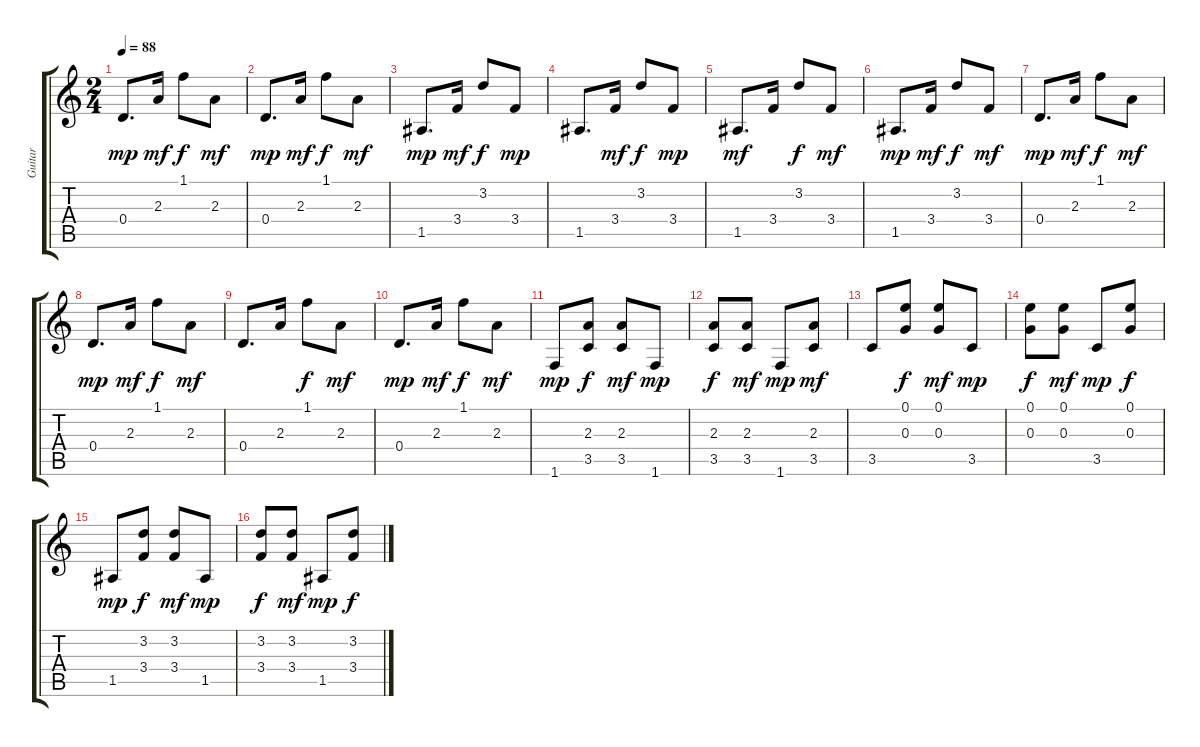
\track ("Guitar" "Guitar") {instrument acousticguitarnylon}
\staff {score tabs}
\tuning (E4 B3 G3 D3 A2 E2) {hide}
\ts (2 4)
\tempo 88
\clef g2
\ks c
0.4.8{d dy mp} 2.3.16{dy mf} 1.1.8{dy f} 2.3.8{dy mf} |
0.4.8{d dy mp} 2.3.16{dy mf} 1.1.8{dy f} 2.3.8{dy mf} |
1.5.8{d dy mp} 3.4.16{dy mf} 3.2.8{dy f} 3.4.8{dy mp} |
1.5.8{d} 3.4.16{dy mf} 3.2.8{dy f} 3.4.8{dy mp} |
1.5.8{d dy mf} 3.4.16 3.2.8{dy f} 3.4.8{dy mf} |
1.5.8{d dy mp} 3.4.16{dy mf} 3.2.8{dy f} 3.4.8{dy mf} |
0.4.8{d dy mp} 2.3.16{dy mf} 1.1.8{dy f} 2.3.8{dy mf} |
0.4.8{d dy mp} 2.3.16{dy mf} 1.1.8{dy f} 2.3.8{dy mf} |
0.4.8{d} 2.3.16 1.1.8{dy f} 2.3.8{dy mf} |
0.4.8{d dy mp} 2.3.16{dy mf} 1.1.8{dy f} 2.3.8{dy mf} |
1.6.8{dy mp} (2.3 3.5).8{dy f} (2.3 3.5).8{dy mf} 1.6.8{dy mp} |
(2.3 3.5).8{dy f} (2.3 3.5).8{dy mf} 1.6.8{dy mp} (2.3 3.5).8{dy mf} |
3.5.8 (0.1 0.3).8{dy f} (0.1 0.3).8{dy mf} 3.5.8{dy mp} |
(0.1 0.3).8{dy f} (0.1 0.3).8{dy mf} 3.5.8{dy mp} (0.1 0.3).8{dy f} |
1.5.8{dy mp} (3.2 3.4).8{dy f} (3.2 3.4).8{dy mf} 1.5.8{dy mp} |
(3.2 3.4).8{dy f} (3.2 3.4).8{dy mf} 1.5.8{dy mp} (3.2 3.4).8{dy f}
